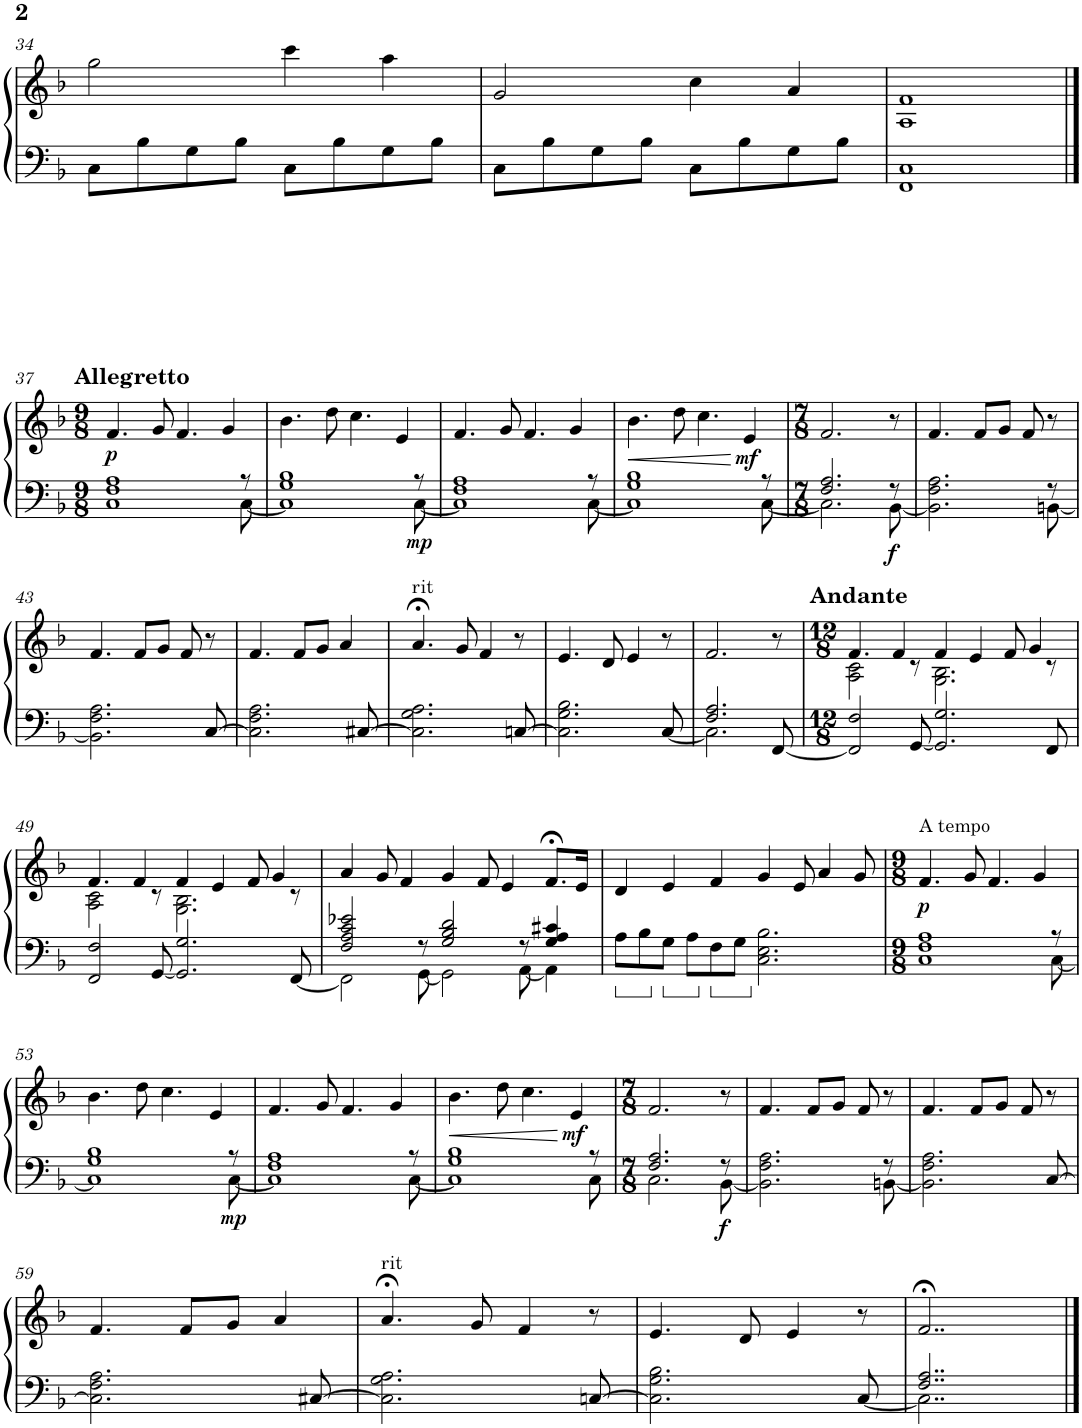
**kern	**kern	**dynam
*part1	*part1	*part1
*staff2	*staff1	*staff1/2
*I"Piano	*	*
*I'Pno.	*	*
!!LO:PB:g=z
*clefF4	*clefG2	*
*k[b-]	*k[b-]	*
*M4/4	*M4/4	*
=34	=34	=34
8C\L	2gg\	.
8B-\	.	.
8G\	.	.
8B-\J	.	.
8C\L	4ccc\	.
8B-\	.	.
8G\	4aa\	.
8B-\J	.	.
=35	=35	=35
8C\L	2g/	.
8B-\	.	.
8G\	.	.
8B-\J	.	.
8C\L	4cc\	.
8B-\	.	.
8G\	4a/	.
8B-\J	.	.
=36	=36	=36
1FF 1C	1A 1f	.
!!LO:LB:g=z
==37	==37	==37
*M9/8	*M9/8	*
*^	*	*
!	!	!LO:TX:a:B:t=Allegretto	!
!	!	!	!LO:DY:b
1F 1A	1C	4.f/	p
.	.	8g/	.
.	.	4.f/	.
.	.	4g/	.
8r	[8C\	.	.
=38	=38	=38	=38
1G 1B-	1C]	4.b-\	.
.	.	8dd\	.
.	.	4.cc\	.
.	.	4e/	.
!	!	!	!LO:DY:b=2
8r	[8C\	.	mp
=39	=39	=39	=39
1F 1A	1C]	4.f/	.
.	.	8g/	.
.	.	4.f/	.
.	.	4g/	.
8r	[8C\	.	.
=40	=40	=40	=40
!	!	!	!LO:HP:b
1G 1B-	1C]	4.b-\	<
.	.	8dd\	.
.	.	4.cc\	.
!	!	!	!LO:DY:n=1:b
.	.	4e/	[ mf
8r	[8C\	.	.
=41	=41	=41	=41
*M7/8	*	*M7/8	*
2.F/ 2.A/	2.C\]	2.f/	.
!	!	!	!LO:DY:b=2
8r	[8BB-\	8r	f
=42	=42	=42	=42
2.BB-\] 2.F\ 2.A\	2.ryy	4.f/	.
.	.	8f/L	.
.	.	8g/J	.
.	.	8f/	.
8r	[8BBn\	8r	.
*v	*v	*	*
!!LO:LB:g=z
=43	=43	=43
2.BB\] 2.F\ 2.A\	4.f/	.
.	8f/L	.
.	8g/J	.
.	8f/	.
[8C/	8r	.
=44	=44	=44
2.C\] 2.F\ 2.A\	4.f/	.
.	8f/L	.
.	8g/J	.
.	4a/	.
[8C#X/	.	.
=45	=45	=45
!	!LO:TX:a:t=rit	!
2.C#\] 2.G\ 2.A\	4.a;</	.
.	8g/	.
.	4f/	.
[8Cn/	8r	.
=46	=46	=46
2.C\] 2.G\ 2.B-\	4.e/	.
.	8d/	.
.	4e/	.
[8C/	8r	.
=47	=47	=47
*^	*	*
2.F/ 2.A/	2.C\]	2.f/	.
[8FF/	8ryy	8r	.
*v	*v	*	*
=48	=48	=48
*M12/8	*M12/8	*
*^	*^	*
!	!	!LO:TX:a:B:t=Andante	!	!
*v	*v	*	*	*
2FF/] 2F/	4.f/	2A\ 2c\	.
.	4f/	.	.
[8GG/	.	8r	.
2.GG/] 2.G/	4f/	2.G\ 2.B-\	.
.	4e/	.	.
.	8f/	.	.
.	4g/	.	.
8FF/	.	8r	.
!!LO:LB:g=z	!!
=49	=49	=49	=49
2FF/ 2F/	4.f/	2A\ 2c\	.
.	4f/	.	.
[8GG/	.	8r	.
2.GG/] 2.G/	4f/	2.G\ 2.B-\	.
.	4e/	.	.
.	8f/	.	.
.	4g/	.	.
[8FF/	.	8r	.
*	*v	*v	*
=50	=50	=50
*^	*	*
2F/ 2A/ 2c/ 2e-X/	2FF\]	4a/	.
.	.	8g/	.
.	.	4f/	.
8r	[8GG\	.	.
2G/ 2B-/ 2d/	2GG\]	4g/	.
.	.	8f/	.
.	.	4e/	.
8r	[8AA\	.	.
4G/ 4A/ 4c#X/	4AA\]	8.f;</L	.
.	.	16e/Jk	.
*v	*v	*	*
=51	=51	=51
8A\L	4d/	.
8B-\	.	.
8G\J	4e/	.
8A\L	.	.
8F\	4f/	.
8G\J	.	.
2.C\ 2.E\ 2.B-\	4g/	.
.	8e/	.
.	4a/	.
.	8g/	.
=52	=52	=52
*M9/8	*M9/8	*
*^	*	*
!	!	!LO:TX:a:t=A tempo	!
!	!	!	!LO:DY:b
1F 1A	1C	4.f/	p
.	.	8g/	.
.	.	4.f/	.
.	.	4g/	.
8r	[8C\	.	.
!!LO:LB:g=z
=53	=53	=53	=53
1G 1B-	1C]	4.b-\	.
.	.	8dd\	.
.	.	4.cc\	.
.	.	4e/	.
!	!	!	!LO:DY:b=2
8r	[8C\	.	mp
=54	=54	=54	=54
1F 1A	1C]	4.f/	.
.	.	8g/	.
.	.	4.f/	.
.	.	4g/	.
8r	[8C\	.	.
=55	=55	=55	=55
!	!	!	!LO:HP:b
1G 1B-	1C]	4.b-\	<
.	.	8dd\	.
.	.	4.cc\	.
!	!	!	!LO:DY:n=1:b
.	.	4e/	[ mf
8r	8C\	.	.
=56	=56	=56	=56
*M7/8	*	*M7/8	*
2.F/ 2.A/	2.C\	2.f/	.
!	!	!	!LO:DY:b=2
8r	[8BB-\	8r	f
=57	=57	=57	=57
2.BB-\] 2.F\ 2.A\	2.ryy	4.f/	.
.	.	8f/L	.
.	.	8g/J	.
.	.	8f/	.
8r	[8BBn\	8r	.
*v	*v	*	*
=58	=58	=58
2.BB\] 2.F\ 2.A\	4.f/	.
.	8f/L	.
.	8g/J	.
.	8f/	.
[8C/	8r	.
!!LO:LB:g=z
=59	=59	=59
2.C\] 2.F\ 2.A\	4.f/	.
.	8f/L	.
.	8g/J	.
.	4a/	.
[8C#X/	.	.
=60	=60	=60
!	!LO:TX:a:t=rit	!
2.C#\] 2.G\ 2.A\	4.a;</	.
.	8g/	.
.	4f/	.
[8Cn/	8r	.
=61	=61	=61
2.C\] 2.G\ 2.B-\	4.e/	.
.	8d/	.
.	4e/	.
[8C/	8r	.
=62	=62	=62
*^	*	*
2..F/ 2..A/	2..C\]	2..f;</	.
*v	*v	*	*
==	==	==
*-	*-	*-
